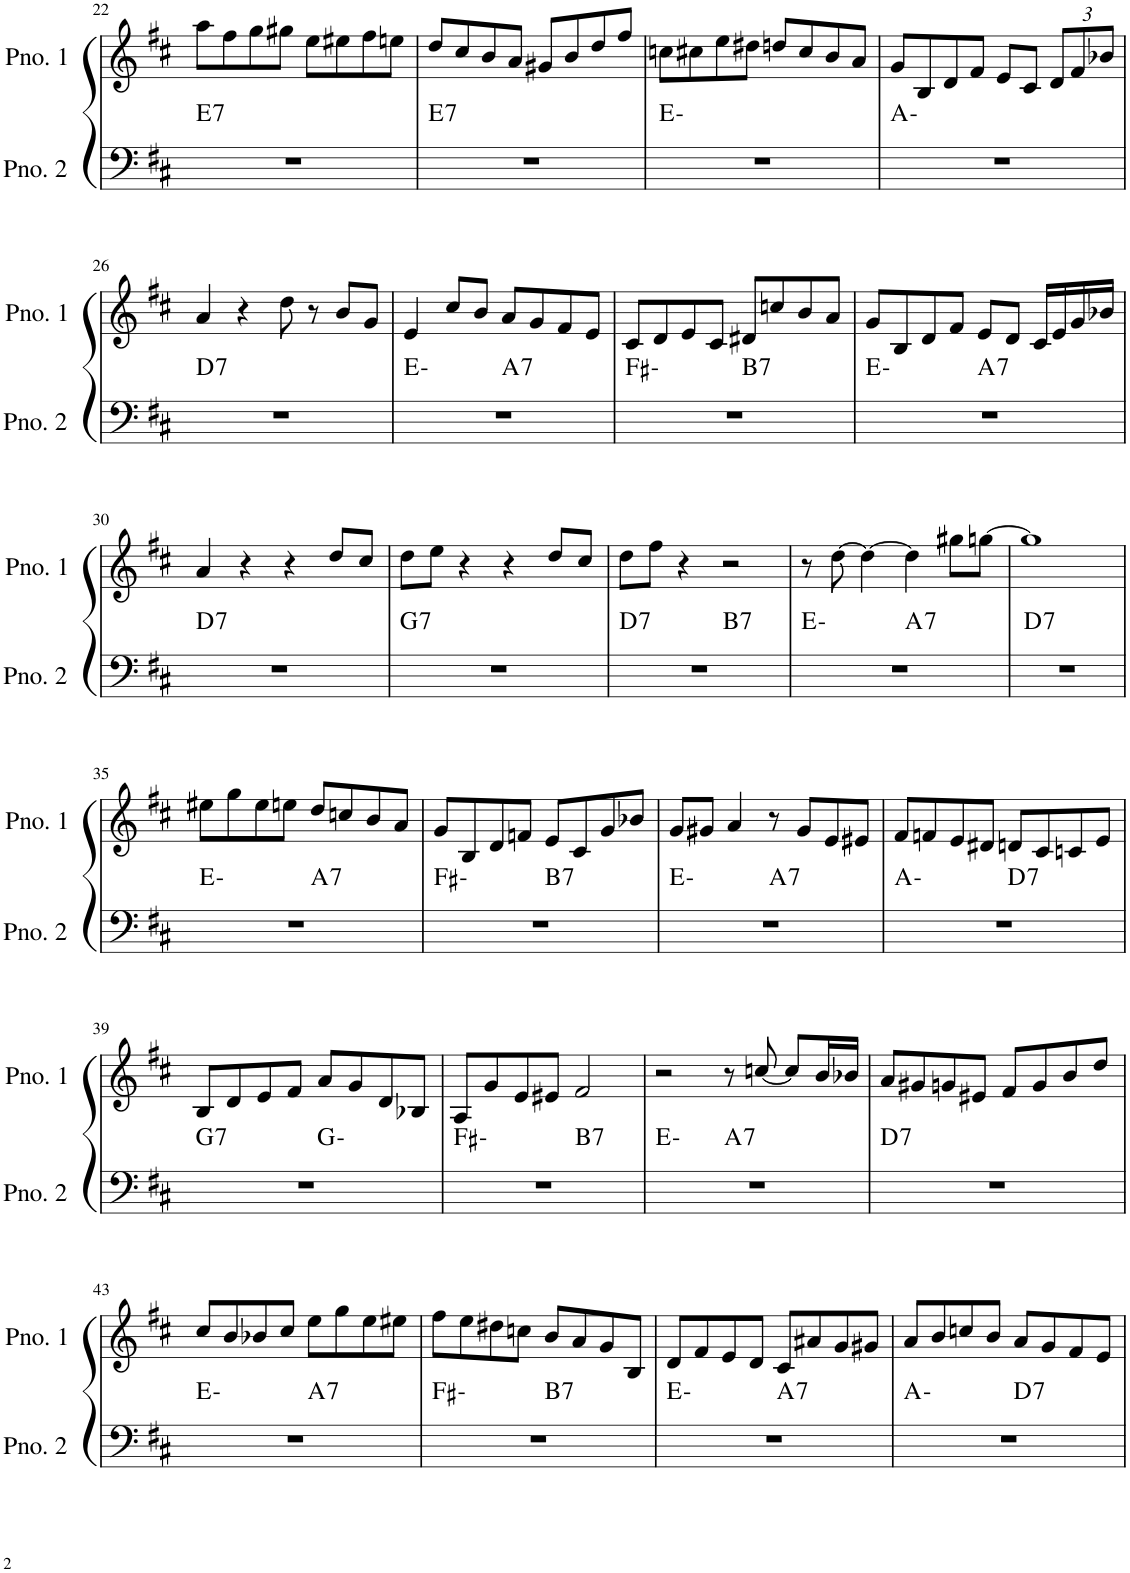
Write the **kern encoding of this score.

**kern	**harte	**kern
*part2	*part2	*part1
*staff2	*	*staff1
*I"ピアノ 2	*	*I"ピアノ 1
!!LO:PB:g=z
*clefF4	*	*clefG2
*k[f#c#]	*	*k[f#c#]
*M4/4	*	*M4/4
=22	=22	=22
!	!LO:H:kt=7	!
1r	E:7	8aa\L
.	.	8ff#\
.	.	8gg\
.	.	8gg#X\J
.	.	8ee\L
.	.	8ee#X\
.	.	8ff#\
.	.	8een\J
=23	=23	=23
!	!LO:H:kt=7	!
1r	E:7	8dd/L
.	.	8cc#/
.	.	8b/
.	.	8a/J
.	.	8g#X/L
.	.	8b/
.	.	8dd/
.	.	8ff#/J
=24	=24	=24
1r	E:min	8ccn\L
.	.	8cc#X\
.	.	8ee\
.	.	8dd#X\J
.	.	8ddn/L
.	.	8cc#/
.	.	8b/
.	.	8a/J
=25	=25	=25
1r	A:min	8g/L
.	.	8B/
.	.	8d/
.	.	8f#/J
.	.	8e/L
.	.	8c#/J
*	*	*Xbrackettup
.	.	12d/L
.	.	12f#/
.	.	12b-X/J
!!LO:LB:g=z
=26	=26	=26
!	!LO:H:kt=7	!
1r	D:7	4a/
.	.	4r
.	.	8dd\
.	.	8r
.	.	8b/L
.	.	8g/J
=27	=27	=27
*^	*	*
1r	2ryy	E:min	4e/
.	.	.	8cc#/L
.	.	.	8b/J
!	!	!LO:H:kt=7	!
.	2ryy	A:7	8a/L
.	.	.	8g/
.	.	.	8f#/
.	.	.	8e/J
=28	=28	=28	=28
1r	2ryy	F#:min	8c#/L
.	.	.	8d/
.	.	.	8e/
.	.	.	8c#/J
!	!	!LO:H:kt=7	!
.	2ryy	B:7	8d#X/L
.	.	.	8ccn/
.	.	.	8b/
.	.	.	8a/J
=29	=29	=29	=29
1r	2ryy	E:min	8g/L
.	.	.	8B/
.	.	.	8d/
.	.	.	8f#/J
!	!	!LO:H:kt=7	!
.	2ryy	A:7	8e/L
.	.	.	8d/J
.	.	.	16c#/LL
.	.	.	16e/
.	.	.	16g/
.	.	.	16b-X/JJ
!!LO:LB:g=z
=30	=30	=30	=30
!	!	!LO:H:kt=7	!
*v	*v	*	*
1r	D:7	4a/
.	.	4r
.	.	4r
.	.	8dd/L
.	.	8cc#/J
=31	=31	=31
!	!LO:H:kt=7	!
1r	G:7	8dd\L
.	.	8ee\J
.	.	4r
.	.	4r
.	.	8dd/L
.	.	8cc#/J
=32	=32	=32
!	!LO:H:kt=7	!
*^	*	*
1r	2ryy	D:7	8dd\L
.	.	.	8ff#\J
.	.	.	4r
!	!	!LO:H:kt=7	!
.	2ryy	B:7	2r
=33	=33	=33	=33
1r	2ryy	E:min	8r
.	.	.	[8dd\
.	.	.	4dd\_
!	!	!LO:H:kt=7	!
.	2ryy	A:7	4dd\]
.	.	.	8gg#X\L
.	.	.	[8ggn\J
=34	=34	=34	=34
!	!	!LO:H:kt=7	!
*v	*v	*	*
1r	D:7	1gg]
!!LO:LB:g=z
=35	=35	=35
*^	*	*
1r	2ryy	E:min	8ee#X\L
.	.	.	8gg\
.	.	.	8ee#\
.	.	.	8een\J
!	!	!LO:H:kt=7	!
.	2ryy	A:7	8dd/L
.	.	.	8ccn/
.	.	.	8b/
.	.	.	8a/J
=36	=36	=36	=36
1r	2ryy	F#:min	8g/L
.	.	.	8B/
.	.	.	8d/
.	.	.	8fn/J
!	!	!LO:H:kt=7	!
.	2ryy	B:7	8e/L
.	.	.	8c#/
.	.	.	8g/
.	.	.	8b-X/J
=37	=37	=37	=37
1r	2ryy	E:min	8g/L
.	.	.	8g#X/J
.	.	.	4a/
!	!	!LO:H:kt=7	!
.	2ryy	A:7	8r
.	.	.	8g#/L
.	.	.	8e/
.	.	.	8e#X/J
=38	=38	=38	=38
1r	2ryy	A:min	8f#/L
.	.	.	8fn/
.	.	.	8e/
.	.	.	8d#X/J
!	!	!LO:H:kt=7	!
.	2ryy	D:7	8dn/L
.	.	.	8c#/
.	.	.	8cn/
.	.	.	8e/J
!!LO:LB:g=z
=39	=39	=39	=39
!	!	!LO:H:kt=7	!
1r	2ryy	G:7	8B/L
.	.	.	8d/
.	.	.	8e/
.	.	.	8f#/J
.	2ryy	G:min	8a/L
.	.	.	8g/
.	.	.	8d/
.	.	.	8B-X/J
=40	=40	=40	=40
1r	2ryy	F#:min	8A/L
.	.	.	8g/
.	.	.	8e/
.	.	.	8e#X/J
!	!	!LO:H:kt=7	!
.	2ryy	B:7	2f#/
=41	=41	=41	=41
1r	2ryy	E:min	2r
!	!	!LO:H:kt=7	!
.	2ryy	A:7	8r
.	.	.	[8ccn/
.	.	.	8cc/L]
.	.	.	16b/L
.	.	.	16b-X/JJ
=42	=42	=42	=42
!	!	!LO:H:kt=7	!
*v	*v	*	*
1r	D:7	8a/L
.	.	8g#X/
.	.	8gn/
.	.	8e#X/J
.	.	8f#/L
.	.	8g/
.	.	8b/
.	.	8dd/J
!!LO:LB:g=z
=43	=43	=43
*^	*	*
1r	2ryy	E:min	8cc#/L
.	.	.	8b/
.	.	.	8b-X/
.	.	.	8cc#/J
!	!	!LO:H:kt=7	!
.	2ryy	A:7	8ee\L
.	.	.	8gg\
.	.	.	8ee\
.	.	.	8ee#X\J
=44	=44	=44	=44
1r	2ryy	F#:min	8ff#\L
.	.	.	8ee\
.	.	.	8dd#X\
.	.	.	8ccn\J
!	!	!LO:H:kt=7	!
.	2ryy	B:7	8b/L
.	.	.	8a/
.	.	.	8g/
.	.	.	8B/J
=45	=45	=45	=45
1r	2ryy	E:min	8d/L
.	.	.	8f#/
.	.	.	8e/
.	.	.	8d/J
!	!	!LO:H:kt=7	!
.	2ryy	A:7	8c#/L
.	.	.	8a#X/
.	.	.	8g/
.	.	.	8g#X/J
=46	=46	=46	=46
1r	2ryy	A:min	8a/L
.	.	.	8b/
.	.	.	8ccn/
.	.	.	8b/J
!	!	!LO:H:kt=7	!
.	2ryy	D:7	8a/L
.	.	.	8g/
.	.	.	8f#/
.	.	.	8e/J
*v	*v	*	*
=	=	=
*-	*-	*-
